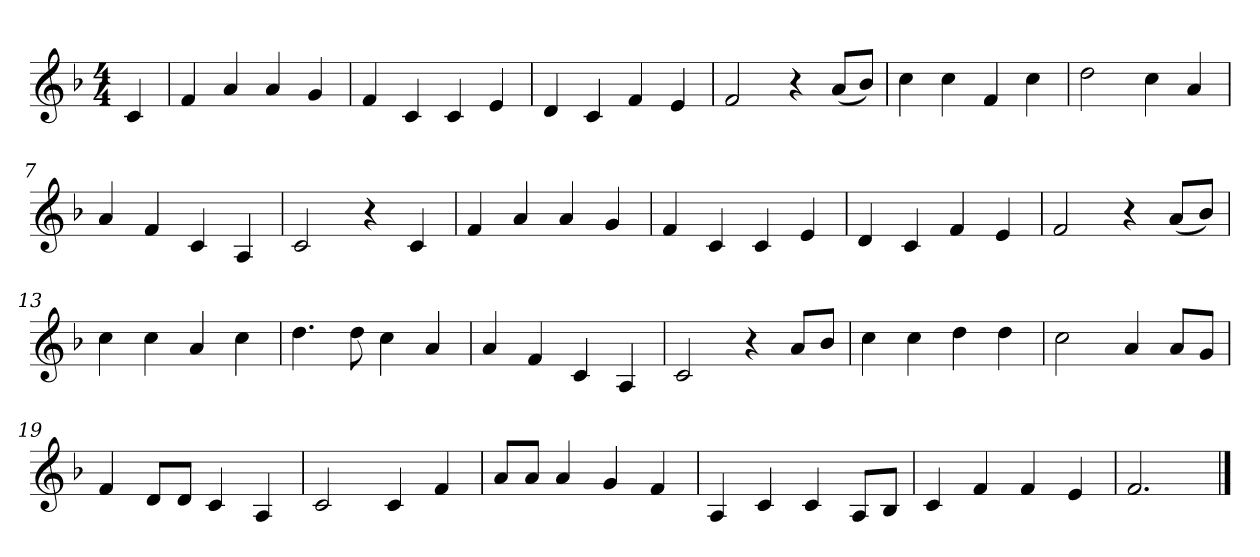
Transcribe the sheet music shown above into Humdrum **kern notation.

**kern
*part1
*staff1
*clefG2
*k[b-]
*F:
*M4/4
*MM120
=
4c
=1
4f
4a
4a
4g
=2
4f
4c
4c
4e
=3
4d
4c
4f
4e
=4
2f
4r
(8a/L
8b-/J)
=5
4cc
4cc
4f
4cc
=6
2dd
4cc
4a
=7
4a
4f
4c
4A
=8
2c
4r
4c
=9
4f
4a
4a
4g
=10
4f
4c
4c
4e
=11
4d
4c
4f
4e
=12
2f
4r
(8a/L
8b-/J)
=13
4cc
4cc
4a
4cc
=14
4.dd
8dd
4cc
4a
=15
4a
4f
4c
4A
=16
2c
4r
8a/L
8b-/J
=17
4cc
4cc
4dd
4dd
=18
2cc
4a
8a/L
8g/J
=19
4f
8d/L
8d/J
4c
4A
=20
2c
4c
4f
=21
8a/L
8a/J
4a
4g
4f
=22
4A
4c
4c
8A/L
8B-/J
=23
4c
4f
4f
4e
=24
2.f
==
*-
